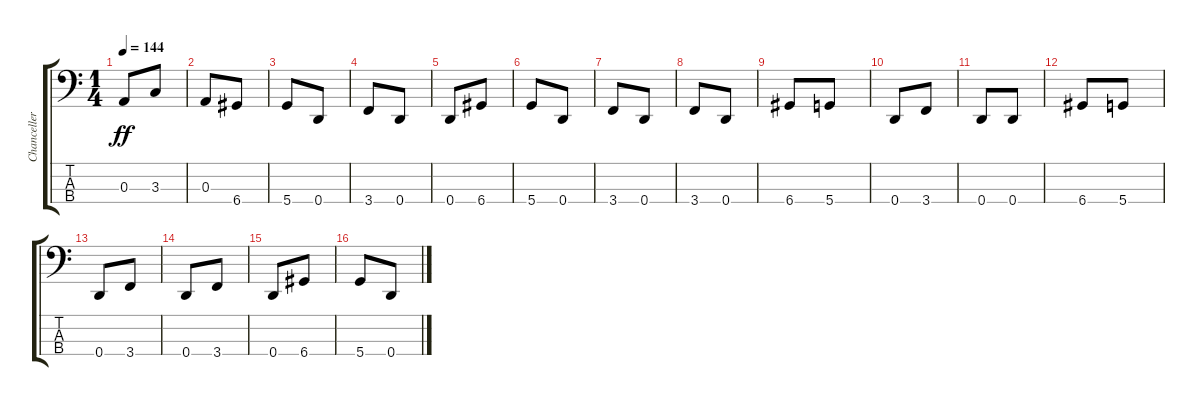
\track ("Chanceller" "Chanceller") {instrument electricbassfinger}
\staff {score tabs}
\tuning (G2 D2 A1 D1) {hide}
\ts (1 4)
\tempo 144
\clef f4
\ks c
0.3.8{dy ff} 3.3.8 |
0.3.8 6.4.8 |
5.4.8 0.4.8 |
3.4.8 0.4.8 |
0.4.8 6.4.8 |
5.4.8 0.4.8 |
3.4.8 0.4.8 |
3.4.8 0.4.8 |
6.4.8 5.4.8 |
0.4.8 3.4.8 |
0.4.8 0.4.8 |
6.4.8 5.4.8 |
0.4.8 3.4.8 |
0.4.8 3.4.8 |
0.4.8 6.4.8 |
5.4.8 0.4.8
